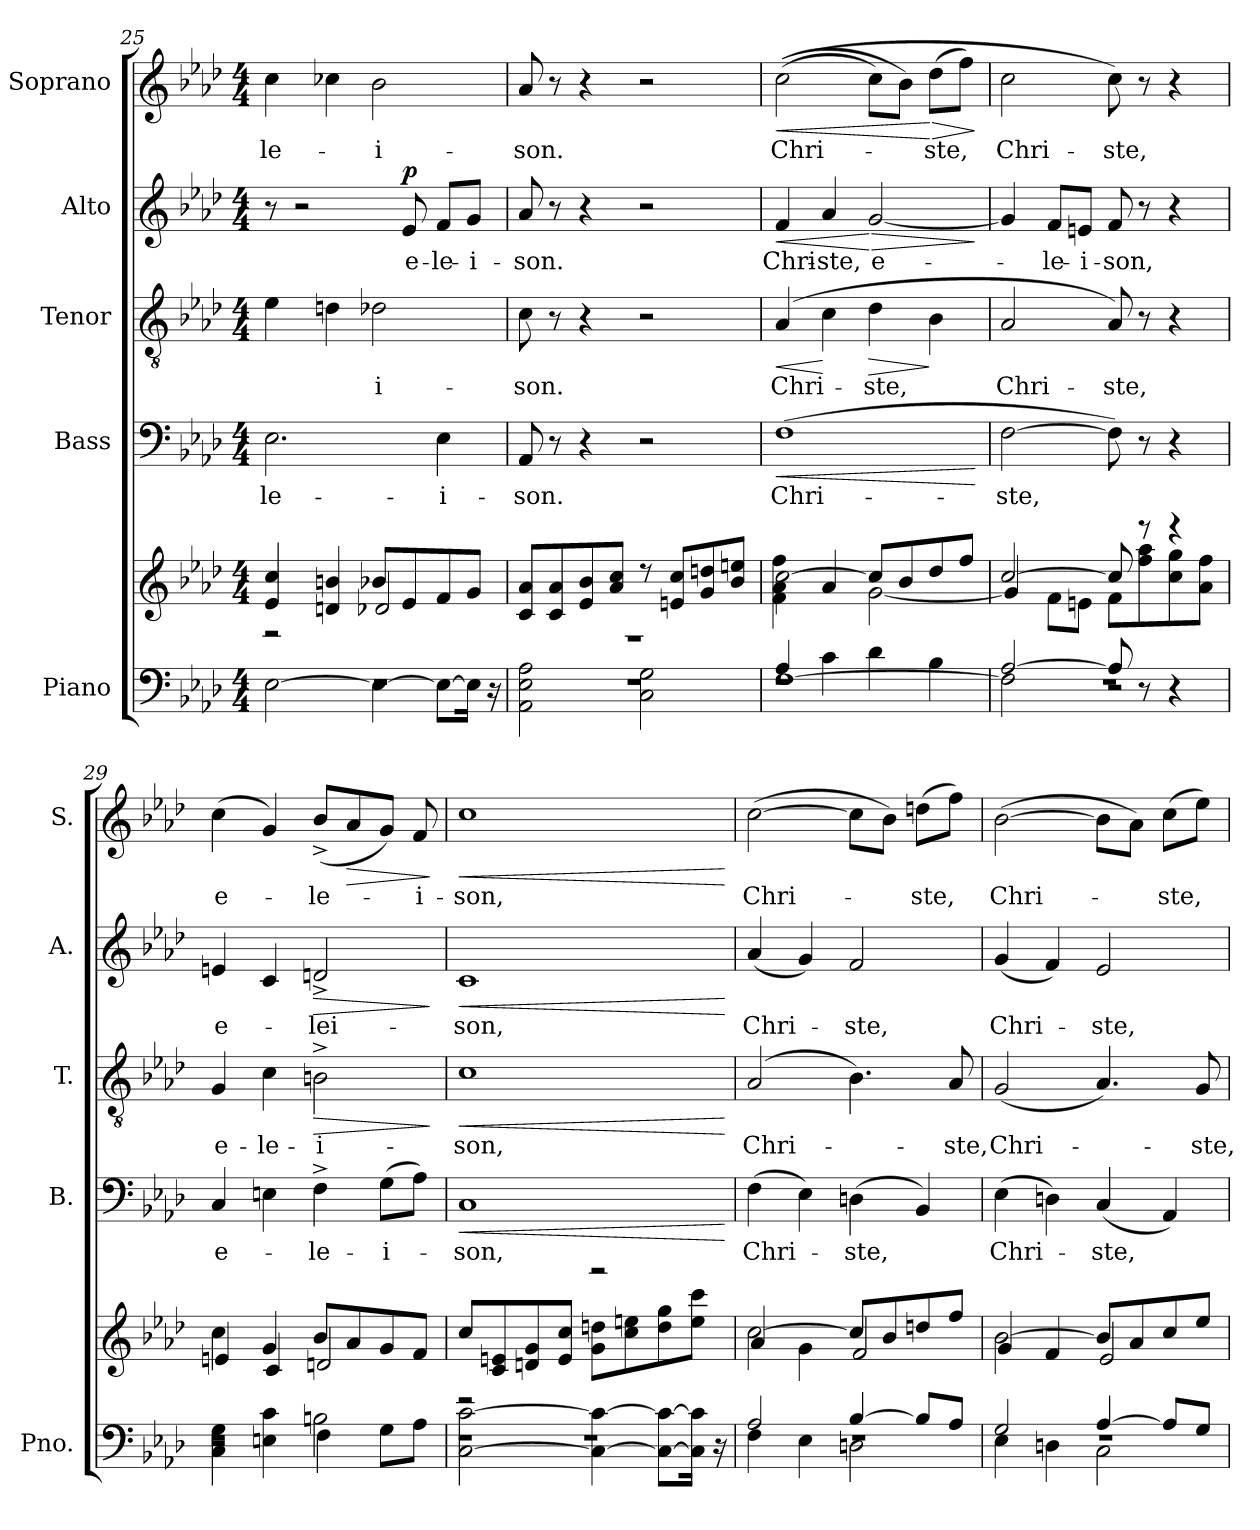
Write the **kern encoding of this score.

**kern	**kern	**kern	**text	**dynam	**kern	**text	**dynam	**kern	**text	**dynam	**kern	**text	**dynam
*part5	*part5	*part4	*part4	*part4	*part3	*part3	*part3	*part2	*part2	*part2	*part1	*part1	*part1
*staff6	*staff5	*staff4	*staff4	*staff4	*staff3	*staff3	*staff3	*staff2	*staff2	*staff2	*staff1	*staff1	*staff1
*I"Piano	*	*I"Bass	*	*	*I"Tenor	*	*	*I"Alto	*	*	*I"Soprano	*	*
*I'Pno.	*	*I'B.	*	*	*I'T.	*	*	*I'A.	*	*	*I'S.	*	*
*clefF4	*clefG2	*clefF4	*	*	*clefGv2	*	*	*clefG2	*	*	*clefG2	*	*
*k[b-e-a-d-]	*k[b-e-a-d-]	*k[b-e-a-d-]	*	*	*k[b-e-a-d-]	*	*	*k[b-e-a-d-]	*	*	*k[b-e-a-d-]	*	*
*M4/4	*M4/4	*M4/4	*	*	*M4/4	*	*	*M4/4	*	*	*M4/4	*	*
=25	=25	=25	=25	=25	=25	=25	=25	=25	=25	=25	=25	=25	=25
*^	*^	*	*	*	*	*	*	*	*	*	*	*	*
*	*^	*	*	*	*	*	*	*	*	*	*	*	*	*	*
[2E-\	1r	1r	4e-/ 4cc/	2r	2.E-\	le-	.	4e-\	.	.	8r	.	.	4cc\	-le-	.
.	.	.	.	.	.	.	.	.	.	.	2r	.	.	.	.	.
.	.	.	4dn/ 4bn/	.	.	.	.	4dn\	.	.	.	.	.	4cc-X\	.	.
4E-\_	.	.	8b-X/L	2d-X/	.	.	.	2d-X\	-i-	.	.	.	.	2b-\	-i-	.
!	!	!	!	!	!	!	!	!	!	!	!	!	!LO:DY:a	!	!	!
.	.	.	8e-/	.	.	.	.	.	.	.	8e-/	e-	p	.	.	.
8E-\L_	.	.	8f/	.	4E-\	-i-	.	.	.	.	8f/L	-le-	.	.	.	.
16E-\Jk]	.	.	8g/J	.	.	.	.	.	.	.	8g/J	-i-	.	.	.	.
16r	.	.	.	.	.	.	.	.	.	.	.	.	.	.	.	.
=26	=26	=26	=26	=26	=26	=26	=26	=26	=26	=26	=26	=26	=26	=26	=26	=26
2AA-\ 2E-\ 2A-\	1r	1r	8c/ 8a-/L	1r	8AA-/	-son.	.	8c\	-son.	.	8a-/	-son.	.	8a-/	-son.	.
.	.	.	8c/ 8a-/	.	8r	.	.	8r	.	.	8r	.	.	8r	.	.
.	.	.	8e-/ 8b-/	.	4r	.	.	4r	.	.	4r	.	.	4r	.	.
.	.	.	8a-/ 8cc/J	.	.	.	.	.	.	.	.	.	.	.	.	.
2C\ 2G\	.	.	8r	.	2r	.	.	2r	.	.	2r	.	.	2r	.	.
.	.	.	8en/ 8cc/L	.	.	.	.	.	.	.	.	.	.	.	.	.
.	.	.	8g/ 8ddn/	.	.	.	.	.	.	.	.	.	.	.	.	.
.	.	.	8b-/ 8een/J	.	.	.	.	.	.	.	.	.	.	.	.	.
!!LO:LB:g=z
=27	=27	=27	=27	=27	=27	=27	=27	=27	=27	=27	=27	=27	=27	=27	=27	=27
!	!	!	!	!	!	!	!LO:HP:b	!	!	!	!	!	!	!	!	!
!	!	!	!	!	!	!	!LO:HP:n=1:b	!	!	!LO:HP:b	!	!	!LO:HP:b	!	!	!LO:HP:b
4A-/	1r	[1F	[2cc\	4f\ 4a-\ 4ff\	(1F	Chri-	< >	(4A-/	-Chri-	<	4f/	Chri-	<	(((2cc\	Chri-	<
4c\	.	.	.	4a-/	.	.	.	4c\	.	[	4a-/	-ste,	.	.	.	.
!	!	!	!	!	!	!	!	!	!	!LO:HP:b	!	!	!LO:HP:n=1:b	!	!	!
4d-\	.	.	8cc/L]	[2g\	.	.	.	4d-\	-ste,	>	[2g/	e-	[ >	8cc\L)	.	.
.	.	.	8b-/	.	.	.	.	.	.	.	.	.	.	8b-\J)	.	.
!	!	!	!	!	!	!	!	!	!	!	!	!	!	!	!	!LO:HP:n=1:b
4B-\	.	.	8dd-/	.	.	.	.	4B-\	.	]	.	.	.	(8dd-\L	-ste,	[ >
.	.	.	8ff/J	.	.	.	.	.	.	.	.	.	.	8ff\J)	.	.
*v	*v	*v	*	*	*	*	*	*	*	*	*	*	*	*	*	*
*	*v	*v	*	*	*	*	*	*	*	*	*	*	*	*
.	.	.	.	[	.	.	.	.	.	]	.	.	]
=28	=28	=28	=28	=28	=28	=28	=28	=28	=28	=28	=28	=28	=28
*^	*^	*	*	*	*	*	*	*	*	*	*	*	*
*	*^	*	*	*	*	*	*	*	*	*	*	*	*	*	*
[2A-/	1r	2F\]	[2cc/	4g/]	[2F\	-ste,	.	2A-/	Chri-	.	4g/]	.	.	2cc\	Chri-	.
.	.	.	.	8f\L	.	.	.	.	.	.	8f/L	-le-	.	.	.	.
.	.	.	.	8en\J	.	.	.	.	.	.	8en/J	-i-	.	.	.	.
8A-/]	.	2r	8cc/]	8f\L	8F\])	.	]	8A-/)	-ste,	.	8f/	-son,	.	8cc\)	-ste,	.
8r	.	.	8r	8ff\ 8aa-\	8r	.	.	8r	.	.	8r	.	.	8r	.	.
4r	.	.	4r	8cc\ 8gg\	4r	.	.	4r	.	.	4r	.	.	4r	.	.
.	.	.	.	8a-\ 8ff\J	.	.	.	.	.	.	.	.	.	.	.	.
=29	=29	=29	=29	=29	=29	=29	=29	=29	=29	=29	=29	=29	=29	=29	=29	=29
2r	1r	4C\ 4G\	4cc\	4en/	4C/	-e-	.	4G/	e-	.	4en/	-e-	.	(4cc\	e-	.
.	.	4En\ 4c\	4g/	4c/	4En\	.	.	4c\	-le-	.	4c/	.	.	4g/)	.	.
!	!	!	!	!	!	!	!	!	!	!LO:HP:b	!	!	!LO:HP:b	!	!	!
2Bn\	.	4F\	8b-/L	2dn/	4F^\	-le-	.	2Bn^\	-i-	>	2dn^/	-lei-	>	(8b-^/L	-le-	.
!	!	!	!	!	!	!	!	!	!	!	!	!	!	!	!	!LO:HP:b
.	.	.	8a-/	.	.	.	.	.	.	.	.	.	.	8a-/	.	>
.	.	8G\L	8g/	.	(8G\L	-i-	.	.	.	.	.	.	.	8g/J)	.	.
.	.	8A-\J	8f/J	.	8A-\J)	.	.	.	.	.	.	.	.	8f/	-i-	.
*v	*v	*v	*	*	*	*	*	*	*	*	*	*	*	*	*	*
*	*v	*v	*	*	*	*	*	*	*	*	*	*	*	*
.	.	.	.	.	.	.	]	.	.	]	.	.	]
=30	=30	=30	=30	=30	=30	=30	=30	=30	=30	=30	=30	=30	=30
*^	*^	*	*	*	*	*	*	*	*	*	*	*	*
*	*^	*	*	*	*	*	*	*	*	*	*	*	*	*	*
!	!	!	!	!	!	!	!LO:HP:b	!	!	!	!	!	!	!	!	!
!	!	!	!	!	!	!	!LO:HP:n=1:b	!	!	!LO:HP:b	!	!	!	!	!	!
!	!	!	!	!	!	!	!	!	!	!LO:HP:n=1:b	!	!	!LO:HP:b	!	!	!
!	!	!	!	!	!	!	!	!	!	!	!	!	!LO:HP:n=1:b	!	!	!LO:HP:b
!	!	!	!	!	!	!	!	!	!	!	!	!	!	!	!	!LO:HP:n=1:b
1r	1r	[2C\ [2c\	8cc/L	2r	1C	-son,	< >	1c	-son,	< >	1c	-son,	< >	1cc	-son,	< >
.	.	.	8c/ 8en/	.	.	.	.	.	.	.	.	.	.	.	.	.
.	.	.	8dn/ 8g/	.	.	.	.	.	.	.	.	.	.	.	.	.
.	.	.	8e/ 8cc/J	.	.	.	.	.	.	.	.	.	.	.	.	.
.	.	4C\_ 4c\_	2r	8g\ 8ddn\L	.	.	.	.	.	.	.	.	.	.	.	.
.	.	.	.	8cc\ 8een\	.	.	.	.	.	.	.	.	.	.	.	.
.	.	8C\_ 8c\_L	.	8dd\ 8gg\	.	.	.	.	.	.	.	.	.	.	.	.
.	.	16C\] 16c\]Jk	.	8ee\ 8ccc\J	.	.	.	.	.	.	.	.	.	.	.	.
.	.	16r	.	.	.	.	.	.	.	.	.	.	.	.	.	.
*v	*v	*v	*	*	*	*	*	*	*	*	*	*	*	*	*	*
*	*v	*v	*	*	*	*	*	*	*	*	*	*	*	*
.	.	.	.	[	.	.	[	.	.	[	.	.	[
=31	=31	=31	=31	=31	=31	=31	=31	=31	=31	=31	=31	=31	=31
*^	*^	*	*	*	*	*	*	*	*	*	*	*	*
*	*^	*	*	*	*	*	*	*	*	*	*	*	*	*	*
2A-/	1r	4F\	[2cc\	4a-/	(4F\	-Chri-	.	(2A-/	-Chri-	.	(4a-/	-Chri-	.	([2cc\	Chri-	.
.	.	4E-\	.	4g\	4E-\)	.	]	.	.	.	4g/)	.	]	.	.	.
[4B-/	.	2Dn\	8cc/L]	2f/	(4Dn\	-ste,	.	4.B-\)	.	]	2f/	-ste,	.	8cc\L]	.	]
.	.	.	8b-/	.	.	.	.	.	.	.	.	.	.	8b-\J)	.	.
8B-/L]	.	.	8ddn/	.	4BB-/)	.	.	.	.	.	.	.	.	(8ddn\L	-ste,	.
8A-/J	.	.	8ff/J	.	.	.	.	8A-/	-ste,	.	.	.	.	8ff\J)	.	.
!!LO:PB:g=z
=32	=32	=32	=32	=32	=32	=32	=32	=32	=32	=32	=32	=32	=32	=32	=32	=32
2G/	1r	4E-\	[2b-\	4g/	(4E-\	Chri-	.	(2G/	-Chri-	.	(4g/	-Chri-	.	([2b-\	Chri-	.
.	.	4Dn\	.	4f/	4Dn\)	.	.	.	.	.	4f/)	.	.	.	.	.
[4A-/	.	2C\	8b-/L]	2e-/	(4C/	-ste,	.	4.A-/)	.	.	2e-/	-ste,	.	8b-\L]	.	.
.	.	.	8a-/	.	.	.	.	.	.	.	.	.	.	8a-\J)	.	.
8A-/L]	.	.	8cc/	.	4AA-/)	.	.	.	.	.	.	.	.	(8cc\L	-ste,	.
8G/J	.	.	8ee-/J	.	.	.	.	8G/	-ste,	.	.	.	.	8ee-\J)	.	.
*v	*v	*v	*	*	*	*	*	*	*	*	*	*	*	*	*	*
*	*v	*v	*	*	*	*	*	*	*	*	*	*	*	*
=	=	=	=	=	=	=	=	=	=	=	=	=	=
*-	*-	*-	*-	*-	*-	*-	*-	*-	*-	*-	*-	*-	*-
